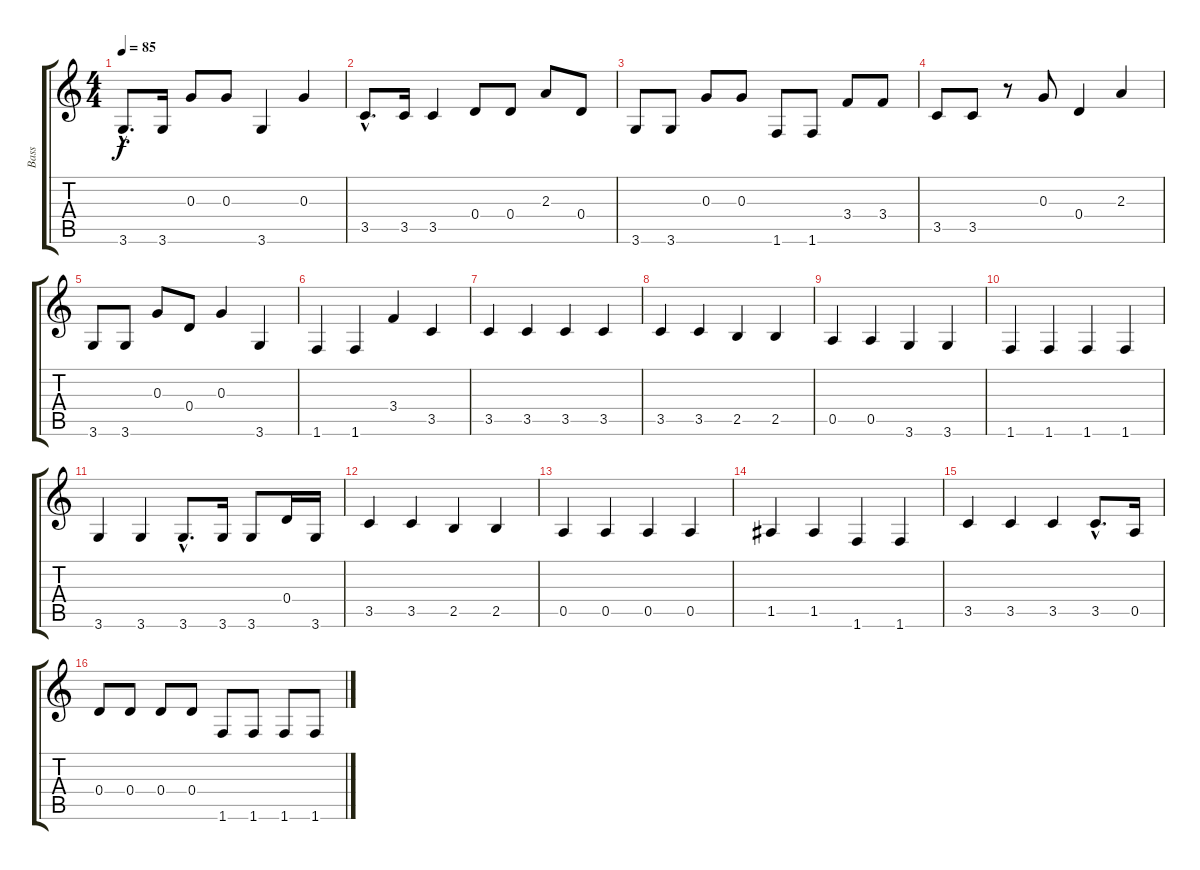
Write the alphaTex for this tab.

\track ("Bass" "Bass") {instrument slapbass1}
\staff {score tabs}
\tuning (E4 B3 G3 D3 A2 E2) {hide}
\ts (4 4)
\tempo 85
\clef g2
\ks c
3.6{hac}.8{d dy f} 3.6.16 0.3.8 0.3.8 3.6.4 0.3.4 |
3.5{hac}.8{d} 3.5.16 3.5.4 0.4.8 0.4.8 2.3.8 0.4.8 |
3.6.8 3.6.8 0.3.8 0.3.8 1.6.8 1.6.8 3.4.8 3.4.8 |
3.5.8 3.5.8 r.8 0.3.8 0.4.4 2.3.4 |
3.6.8 3.6.8 0.3.8 0.4.8 0.3.4 3.6.4 |
1.6.4 1.6.4 3.4.4 3.5.4 |
3.5.4 3.5.4 3.5.4 3.5.4 |
3.5.4 3.5.4 2.5.4 2.5.4 |
0.5.4 0.5.4 3.6.4 3.6.4 |
1.6.4 1.6.4 1.6.4 1.6.4 |
3.6.4 3.6.4 3.6{hac}.8{d} 3.6.16 3.6.8 0.4.16 3.6.16 |
3.5.4 3.5.4 2.5.4 2.5.4 |
0.5.4 0.5.4 0.5.4 0.5.4 |
1.5.4 1.5.4 1.6.4 1.6.4 |
3.5.4 3.5.4 3.5.4 3.5{hac}.8{d} 0.5.16 |
0.4.8 0.4.8 0.4.8 0.4.8 1.6.8 1.6.8 1.6.8 1.6.8
